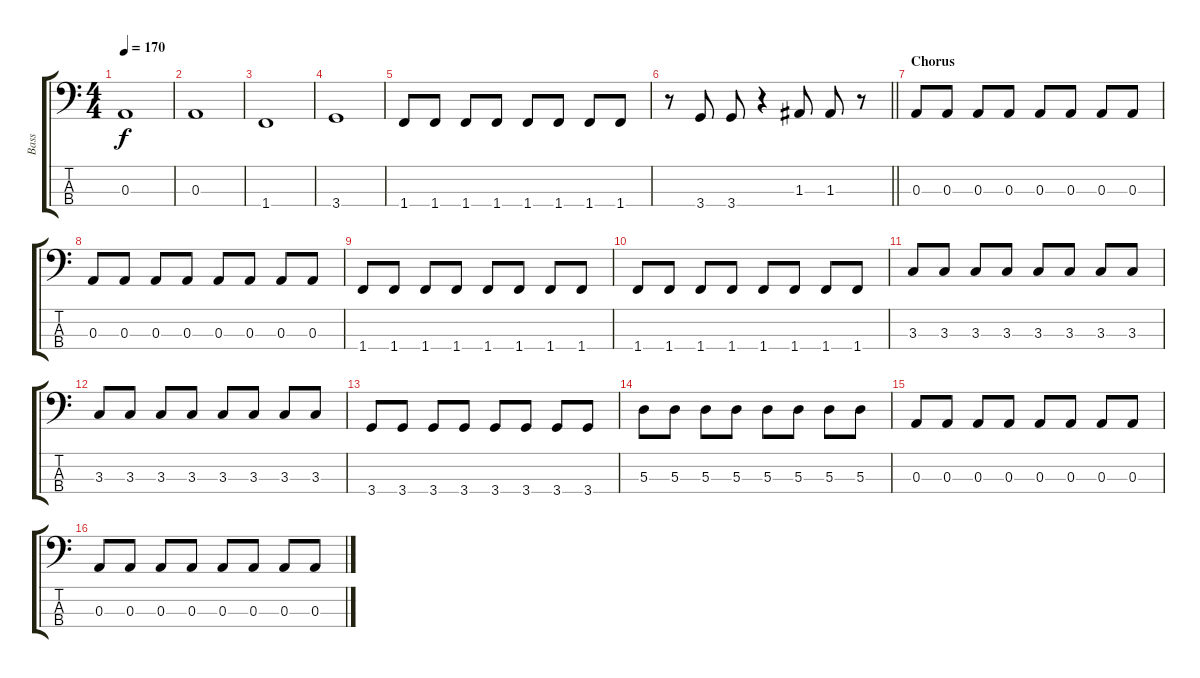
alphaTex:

\track ("Bass" "Bass") {instrument electricbassfinger}
\staff {score tabs}
\tuning (G2 D2 A1 E1) {hide}
\ts (4 4)
\tempo 170
\clef f4
\ks c
0.3.1{dy f} |
0.3.1 |
1.4.1 |
3.4.1 |
1.4.8 1.4.8 1.4.8 1.4.8 1.4.8 1.4.8 1.4.8 1.4.8 |
\barLineRight lightlight
r.8 3.4.8 3.4.8 r.4 1.3.8 1.3.8 r.8 |
\section ("" "Chorus")
0.3.8 0.3.8 0.3.8 0.3.8 0.3.8 0.3.8 0.3.8 0.3.8 |
0.3.8 0.3.8 0.3.8 0.3.8 0.3.8 0.3.8 0.3.8 0.3.8 |
1.4.8 1.4.8 1.4.8 1.4.8 1.4.8 1.4.8 1.4.8 1.4.8 |
1.4.8 1.4.8 1.4.8 1.4.8 1.4.8 1.4.8 1.4.8 1.4.8 |
3.3.8 3.3.8 3.3.8 3.3.8 3.3.8 3.3.8 3.3.8 3.3.8 |
3.3.8 3.3.8 3.3.8 3.3.8 3.3.8 3.3.8 3.3.8 3.3.8 |
3.4.8 3.4.8 3.4.8 3.4.8 3.4.8 3.4.8 3.4.8 3.4.8 |
5.3.8 5.3.8 5.3.8 5.3.8 5.3.8 5.3.8 5.3.8 5.3.8 |
0.3.8 0.3.8 0.3.8 0.3.8 0.3.8 0.3.8 0.3.8 0.3.8 |
0.3.8 0.3.8 0.3.8 0.3.8 0.3.8 0.3.8 0.3.8 0.3.8
